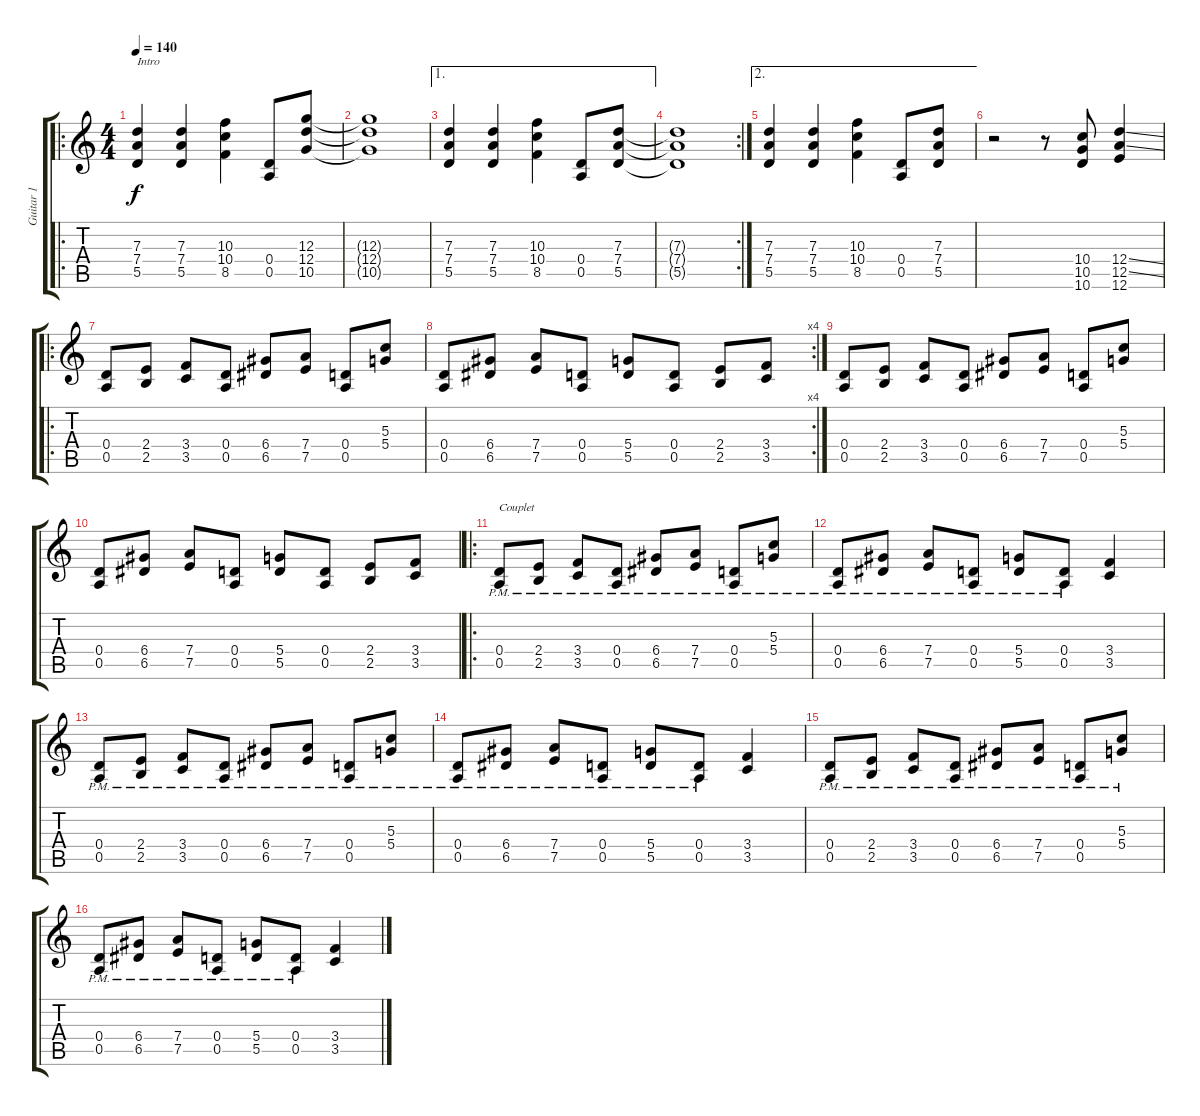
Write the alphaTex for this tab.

\track ("Guitar 1" "Guitar 1") {instrument overdrivenguitar}
\staff {score tabs}
\tuning (E4 B3 G3 D3 A2 E2) {hide}
\ro
\ts (4 4)
\tempo 140
\clef g2
\ks c
(7.3 7.4 5.5).4{txt "Intro" dy f instrument overdrivenguitar} (7.3 7.4 5.5).4 (10.3 10.4 8.5).4 (0.4 0.5).8 (12.3 12.4 10.5).8 |
(12.3{t} 12.4{t} 10.5{t}).1 |
\ae 1
(7.3 7.4 5.5).4 (7.3 7.4 5.5).4 (10.3 10.4 8.5).4 (0.4 0.5).8 (7.3 7.4 5.5).8 |
\rc 2
(7.3{t} 7.4{t} 5.5{t}).1 |
\ae 2
(7.3 7.4 5.5).4 (7.3 7.4 5.5).4 (10.3 10.4 8.5).4 (0.4 0.5).8 (7.3 7.4 5.5).8 |
r.2 r.8 (10.4 10.5 10.6).8 (12.4{ss} 12.5{ss} 12.6).4 |
\ro
(0.4 0.5).8 (2.4 2.5).8 (3.4 3.5).8 (0.4 0.5).8 (6.4 6.5).8 (7.4 7.5).8 (0.4 0.5).8 (5.3 5.4).8 |
\rc 4
(0.4 0.5).8 (6.4 6.5).8 (7.4 7.5).8 (0.4 0.5).8 (5.4 5.5).8 (0.4 0.5).8 (2.4 2.5).8 (3.4 3.5).8 |
(0.4 0.5).8 (2.4 2.5).8 (3.4 3.5).8 (0.4 0.5).8 (6.4 6.5).8 (7.4 7.5).8 (0.4 0.5).8 (5.3 5.4).8 |
(0.4 0.5).8 (6.4 6.5).8 (7.4 7.5).8 (0.4 0.5).8 (5.4 5.5).8 (0.4 0.5).8 (2.4 2.5).8 (3.4 3.5).8 |
\ro
(0.4{pm} 0.5{pm}).8{txt "Couplet"} (2.4{pm} 2.5{pm}).8 (3.4{pm} 3.5{pm}).8 (0.4{pm} 0.5{pm}).8 (6.4{pm} 6.5{pm}).8 (7.4{pm} 7.5{pm}).8 (0.4{pm} 0.5{pm}).8 (5.3{pm} 5.4{pm}).8 |
(0.4{pm} 0.5{pm}).8 (6.4{pm} 6.5{pm}).8 (7.4{pm} 7.5{pm}).8 (0.4{pm} 0.5{pm}).8 (5.4{pm} 5.5{pm}).8 (0.4{pm} 0.5{pm}).8 (3.4 3.5).4 |
(0.4{pm} 0.5{pm}).8 (2.4{pm} 2.5{pm}).8 (3.4{pm} 3.5{pm}).8 (0.4{pm} 0.5{pm}).8 (6.4{pm} 6.5{pm}).8 (7.4{pm} 7.5{pm}).8 (0.4{pm} 0.5{pm}).8 (5.3{pm} 5.4{pm}).8 |
(0.4{pm} 0.5{pm}).8 (6.4{pm} 6.5{pm}).8 (7.4{pm} 7.5{pm}).8 (0.4{pm} 0.5{pm}).8 (5.4{pm} 5.5{pm}).8 (0.4{pm} 0.5{pm}).8 (3.4 3.5).4 |
(0.4{pm} 0.5{pm}).8 (2.4{pm} 2.5{pm}).8 (3.4{pm} 3.5{pm}).8 (0.4{pm} 0.5{pm}).8 (6.4{pm} 6.5{pm}).8 (7.4{pm} 7.5{pm}).8 (0.4{pm} 0.5{pm}).8 (5.3{pm} 5.4{pm}).8 |
(0.4{pm} 0.5{pm}).8 (6.4{pm} 6.5{pm}).8 (7.4{pm} 7.5{pm}).8 (0.4{pm} 0.5{pm}).8 (5.4{pm} 5.5{pm}).8 (0.4{pm} 0.5{pm}).8 (3.4 3.5).4
